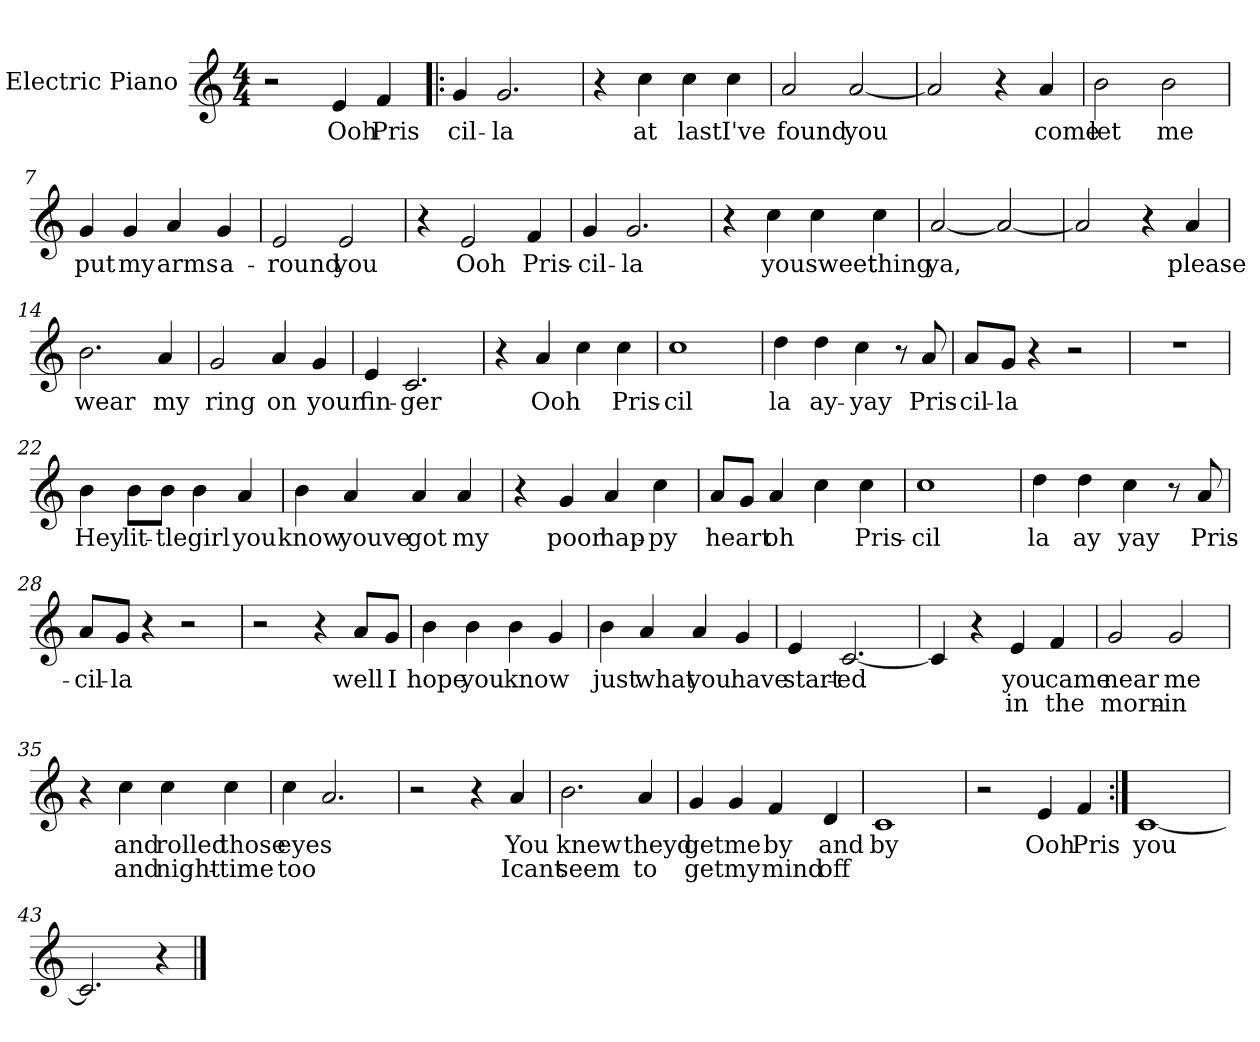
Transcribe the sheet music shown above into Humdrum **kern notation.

**kern	**text	**text
*part1	*part1	*part1
*staff1	*staff1	*staff1
*I"Electric Piano	*	*
*I'E.Pno	*	*
*clefG2	*	*
*k[]	*	*
*C:	*	*
*M4/4	*	*
=1	=1	=1
2r	.	.
4e/	Ooh	.
4f/	Pris	.
=2!|:	=2!|:	=2!|:
4g/	cil-	.
2.g/	-la	.
=3	=3	=3
4r	.	.
4cc\	at	.
4cc\	last	.
4cc\	I've	.
=4	=4	=4
2a/	found	.
[2a/	you	.
=5	=5	=5
2a/]	.	.
4r	.	.
4a/	come	.
=6	=6	=6
2b\	let	.
2b\	me	.
!!LO:LB:g=z
=7	=7	=7
4g/	put	.
4g/	my	.
4a/	arms	.
4g/	a-	.
=8	=8	=8
2e/	-round	.
2e/	you	.
=9	=9	=9
4r	.	.
2e/	Ooh	.
4f/	Pris-	.
=10	=10	=10
4g/	-cil-	.
2.g/	-la	.
=11	=11	=11
4r	.	.
4cc\	you	.
4cc\	sweet	.
4cc\	thing	.
=12	=12	=12
[2a/	ya,	.
2a/_	.	.
!!LO:LB:g=z
=13	=13	=13
2a/]	.	.
4r	.	.
4a/	please	.
=14	=14	=14
2.b\	wear	.
4a/	my	.
=15	=15	=15
2g/	ring	.
4a/	on	.
4g/	your	.
=16	=16	=16
4e/	fin-	.
2.c/	-ger	.
=17	=17	=17
4r	.	.
4a/	Ooh	.
4cc\	.	.
4cc\	Pris-	.
=18	=18	=18
1cc	-cil	.
!!LO:LB:g=z
=19	=19	=19
4dd\	la	.
4dd\	ay-	.
4cc\	-yay	.
8r	.	.
8a/	Pris-	.
=20	=20	=20
8a/L	-cil-	.
8g/J	-la	.
4r	.	.
2r	.	.
=21	=21	=21
1r	.	.
=22	=22	=22
4b\	Hey	.
8b\L	lit-	.
8b\J	-tle	.
4b\	girl	.
4a/	you	.
=23	=23	=23
4b\	know	.
4a/	youve	.
4a/	got	.
4a/	my	.
!!LO:LB:g=z
=24	=24	=24
4r	.	.
4g/	poor	.
4a/	hap-	.
4cc\	-py	.
=25	=25	=25
8a/L	heart	.
8g/J	.	.
4a/	oh	.
4cc\	.	.
4cc\	Pris-	.
=26	=26	=26
1cc	-cil	.
=27	=27	=27
4dd\	la	.
4dd\	ay	.
4cc\	yay	.
8r	.	.
8a/	Pris-	.
=28	=28	=28
8a/L	-cil-	.
8g/J	-la	.
4r	.	.
2r	.	.
!!LO:LB:g=z
=29	=29	=29
2r	.	.
4r	.	.
8a/L	well	.
8g/J	I	.
=30	=30	=30
4b\	hope	.
4b\	you	.
4b\	know	.
4g/	.	.
=31	=31	=31
4b\	just	.
4a/	what	.
4a/	you	.
4g/	have	.
=32	=32	=32
4e/	start-	.
[2.c/	-ed	.
=33	=33	=33
4c/]	.	.
4r	.	.
4e/	you	in
4f/	came	the
!!LO:LB:g=z
=34	=34	=34
2g/	near	morn-
2g/	me	-in
=35	=35	=35
4r	.	.
4cc\	and	and
4cc\	rolled	night-
4cc\	those	-time
=36	=36	=36
4cc\	eyes	too
2.a/	.	.
=37	=37	=37
2r	.	.
4r	.	.
4a/	You	Icant
=38	=38	=38
2.b\	knew	seem
4a/	theyd	to
!!LO:LB:g=z
=39	=39	=39
4g/	get	get
4g/	me	my
4f/	by	mind
4d/	and	off
=40	=40	=40
1c	by	.
=41	=41	=41
2r	.	.
4e/	Ooh	.
4f/	Pris	.
=42:|!	=42:|!	=42:|!
[1c	you	.
=43	=43	=43
2.c/]	.	.
4r	.	.
==	==	==
*-	*-	*-
